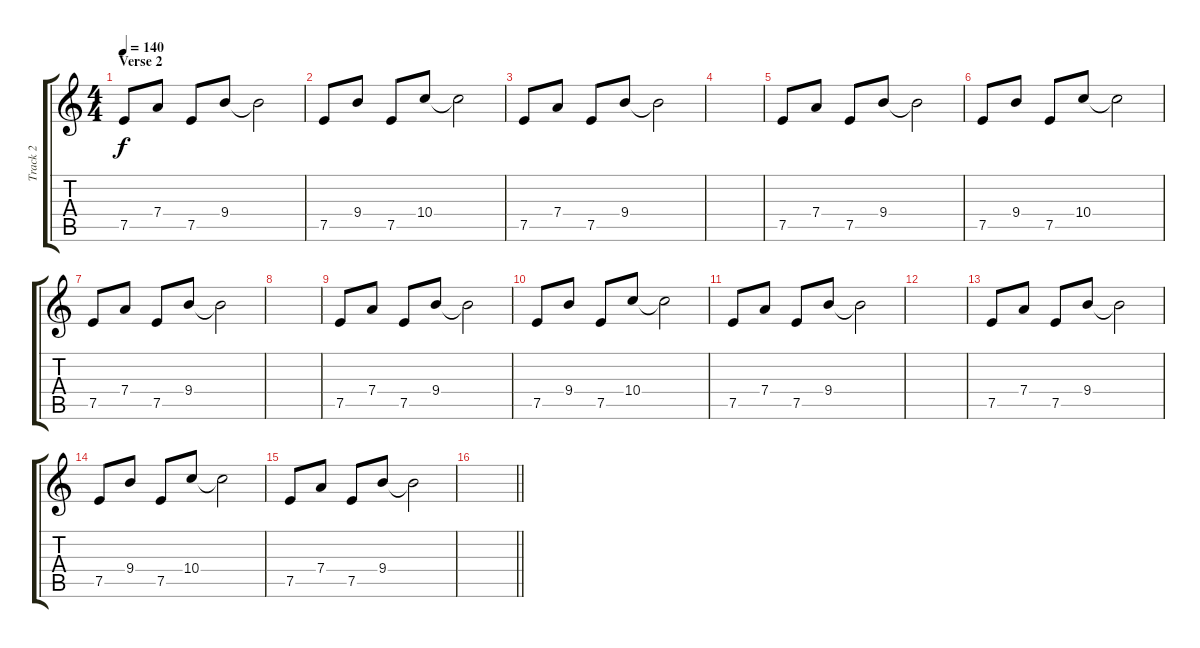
\track ("Track 2" "Track 2") {instrument distortionguitar}
\staff {score tabs}
\tuning (E4 B3 G3 D3 A2 E2) {hide}
\ts (4 4)
\section ("" "Verse 2")
\tempo 140
\clef g2
\ks c
7.5.8{dy f} 7.4.8 7.5.8 9.4.8 9.4{t}.2 |
7.5.8 9.4.8 7.5.8 10.4.8 10.4{t}.2 |
7.5.8 7.4.8 7.5.8 9.4.8 9.4{t}.2 |
|
7.5.8 7.4.8 7.5.8 9.4.8 9.4{t}.2 |
7.5.8 9.4.8 7.5.8 10.4.8 10.4{t}.2 |
7.5.8 7.4.8 7.5.8 9.4.8 9.4{t}.2 |
|
7.5.8 7.4.8 7.5.8 9.4.8 9.4{t}.2 |
7.5.8 9.4.8 7.5.8 10.4.8 10.4{t}.2 |
7.5.8 7.4.8 7.5.8 9.4.8 9.4{t}.2 |
|
7.5.8 7.4.8 7.5.8 9.4.8 9.4{t}.2 |
7.5.8 9.4.8 7.5.8 10.4.8 10.4{t}.2 |
7.5.8 7.4.8 7.5.8 9.4.8 9.4{t}.2 |
\barLineRight lightlight
